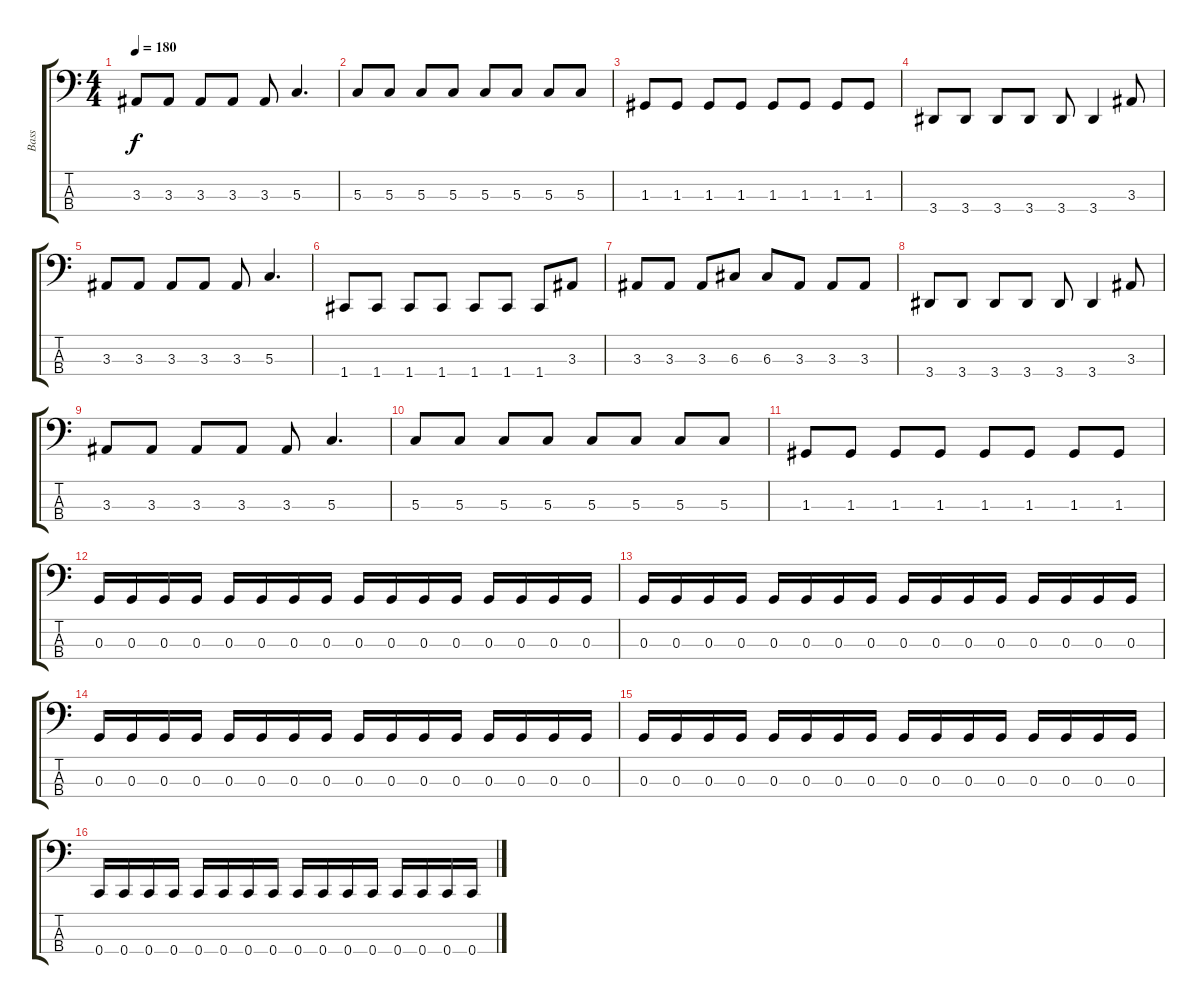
\track ("Bass" "Bass") {instrument acousticguitarsteel}
\staff {score tabs}
\tuning (F2 C2 G1 C1) {hide}
\ts (4 4)
\tempo 180
\clef f4
\ks c
3.3.8{dy f} 3.3.8 3.3.8 3.3.8 3.3.8 5.3.4{d} |
5.3.8 5.3.8 5.3.8 5.3.8 5.3.8 5.3.8 5.3.8 5.3.8 |
1.3.8 1.3.8 1.3.8 1.3.8 1.3.8 1.3.8 1.3.8 1.3.8 |
3.4.8 3.4.8 3.4.8 3.4.8 3.4.8 3.4.4 3.3.8 |
3.3.8 3.3.8 3.3.8 3.3.8 3.3.8 5.3.4{d} |
1.4.8 1.4.8 1.4.8 1.4.8 1.4.8 1.4.8 1.4.8 3.3.8 |
3.3.8 3.3.8 3.3.8 6.3.8 6.3.8 3.3.8 3.3.8 3.3.8 |
3.4.8 3.4.8 3.4.8 3.4.8 3.4.8 3.4.4 3.3.8 |
3.3.8 3.3.8 3.3.8 3.3.8 3.3.8 5.3.4{d} |
5.3.8 5.3.8 5.3.8 5.3.8 5.3.8 5.3.8 5.3.8 5.3.8 |
1.3.8 1.3.8 1.3.8 1.3.8 1.3.8 1.3.8 1.3.8 1.3.8 |
0.3.16 0.3.16 0.3.16 0.3.16 0.3.16 0.3.16 0.3.16 0.3.16 0.3.16 0.3.16 0.3.16 0.3.16 0.3.16 0.3.16 0.3.16 0.3.16 |
0.3.16 0.3.16 0.3.16 0.3.16 0.3.16 0.3.16 0.3.16 0.3.16 0.3.16 0.3.16 0.3.16 0.3.16 0.3.16 0.3.16 0.3.16 0.3.16 |
0.3.16 0.3.16 0.3.16 0.3.16 0.3.16 0.3.16 0.3.16 0.3.16 0.3.16 0.3.16 0.3.16 0.3.16 0.3.16 0.3.16 0.3.16 0.3.16 |
0.3.16 0.3.16 0.3.16 0.3.16 0.3.16 0.3.16 0.3.16 0.3.16 0.3.16 0.3.16 0.3.16 0.3.16 0.3.16 0.3.16 0.3.16 0.3.16 |
0.4.16 0.4.16 0.4.16 0.4.16 0.4.16 0.4.16 0.4.16 0.4.16 0.4.16 0.4.16 0.4.16 0.4.16 0.4.16 0.4.16 0.4.16 0.4.16
